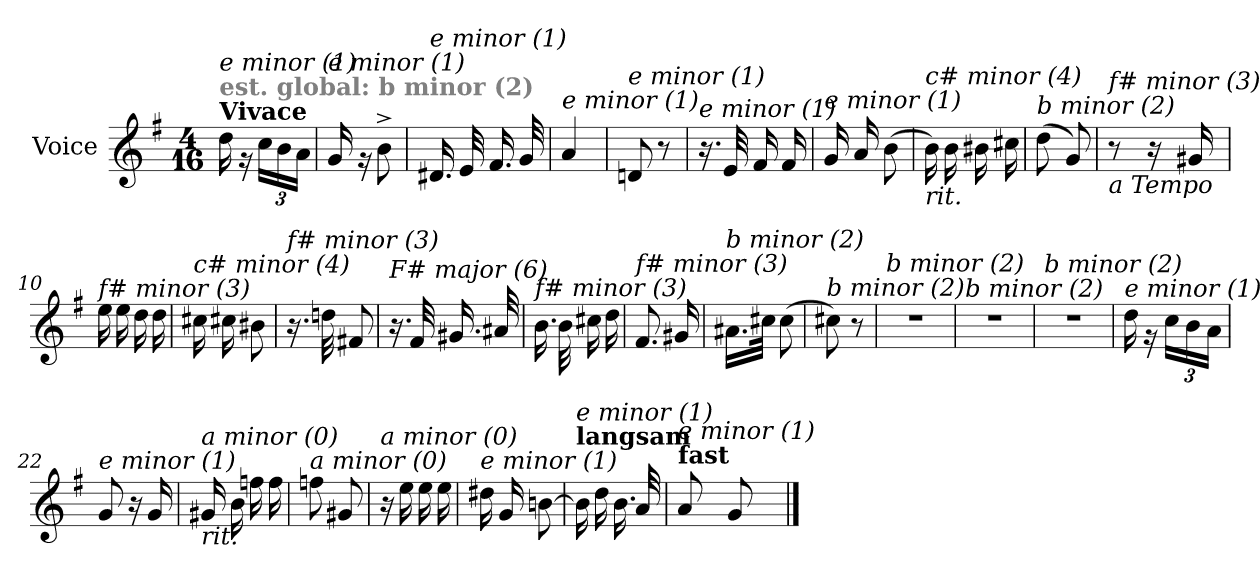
**kern
*part1
*staff1
*I"Voice
*I'V
*clefG2
*k[f#]
*M4/16
*MM40
=
!LO:TX:a:B:t=Vivace
!LO:TX:a:B:color=#808080:t=est. global&colon; b minor (2)
!LO:TX:i:t=e minor (1)
16dd\
16rg
*Xbrackettup
24cc\LL
24b\
24a\JJ
=1
!LO:TX:i:t=e minor (1)
16g/
16rg
8b^\
=2
!LO:TX:i:t=e minor (1)
16.d#X/
32e/
16.f#/
32g/
=3
!LO:TX:i:t=e minor (1)
4a/
=4
!LO:TX:i:t=e minor (1)
8dn/
8r
=5
!LO:TX:i:t=e minor (1)
16.r
32e/
16f#/
16f#/
=6
!LO:TX:i:t=e minor (1)
16g/
16a/
(>8b\
=7
!LO:TX:b:i:t=rit.
!LO:TX:i:t=c# minor (4)
16b\)
16b\
16b#Xi\
16cc#X\
=8
!LO:TX:i:t=b minor (2)
(>8dd\
8g/)
=9
!LO:TX:b:i:t=a Tempo
!LO:TX:i:t=f# minor (3)
8r
16r
16g#X/
=10
!LO:TX:i:t=f# minor (3)
16ee\
16ee\
16dd\
16dd\
!!LO:LB:g=z
=11
!LO:TX:i:t=c# minor (4)
16cc#Xi\
16cc#Xi\
8b#Xi\
=12
!LO:TX:i:t=f# minor (3)
16.r
32ddn\
8f#X/
=13
!LO:TX:i:t=F# major (6)
16.r
32f#/
16.g#X/
32a#X/
=14
!LO:TX:i:t=f# minor (3)
16.b\
32b\
16cc#X\
16dd\
=15
!LO:TX:i:t=f# minor (3)
8.f#/
16g#X/
=16
!LO:TX:i:t=b minor (2)
16.a#X\LL
32cc#X\JJk
(>8cc#\
=17
!LO:TX:i:t=b minor (2)
8cc#X\)
8r
=18
!LO:TX:i:t=b minor (2)
4r
=19
!LO:TX:i:t=b minor (2)
4r
=20
!LO:TX:i:t=b minor (2)
4r
=21
!LO:TX:i:t=e minor (1)
16dd\
16rg
24cc\LL
24b\
24a\JJ
=22
!LO:TX:i:t=e minor (1)
8g/
16r
16g/
!!LO:LB:g=z
=23
!LO:TX:b:i:t=rit.
!LO:TX:i:t=a minor (0)
16g#X/
16b\
16ffn\
16ff\
=24
!LO:TX:i:t=a minor (0)
8ffn\
8g#X/
=25
!LO:TX:i:t=a minor (0)
16r
16ee\
16ee\
16ee\
=26
!LO:TX:i:t=e minor (1)
16dd#Xi\
16g/
[8bn\
=27
!LO:TX:a:B:t=langsam
!LO:TX:i:t=e minor (1)
16b\]
16dd\
16.b\
32a/
=28
!LO:TX:a:B:t=fast
!LO:TX:i:t=e minor (1)
8a/
8g/
==
*-
